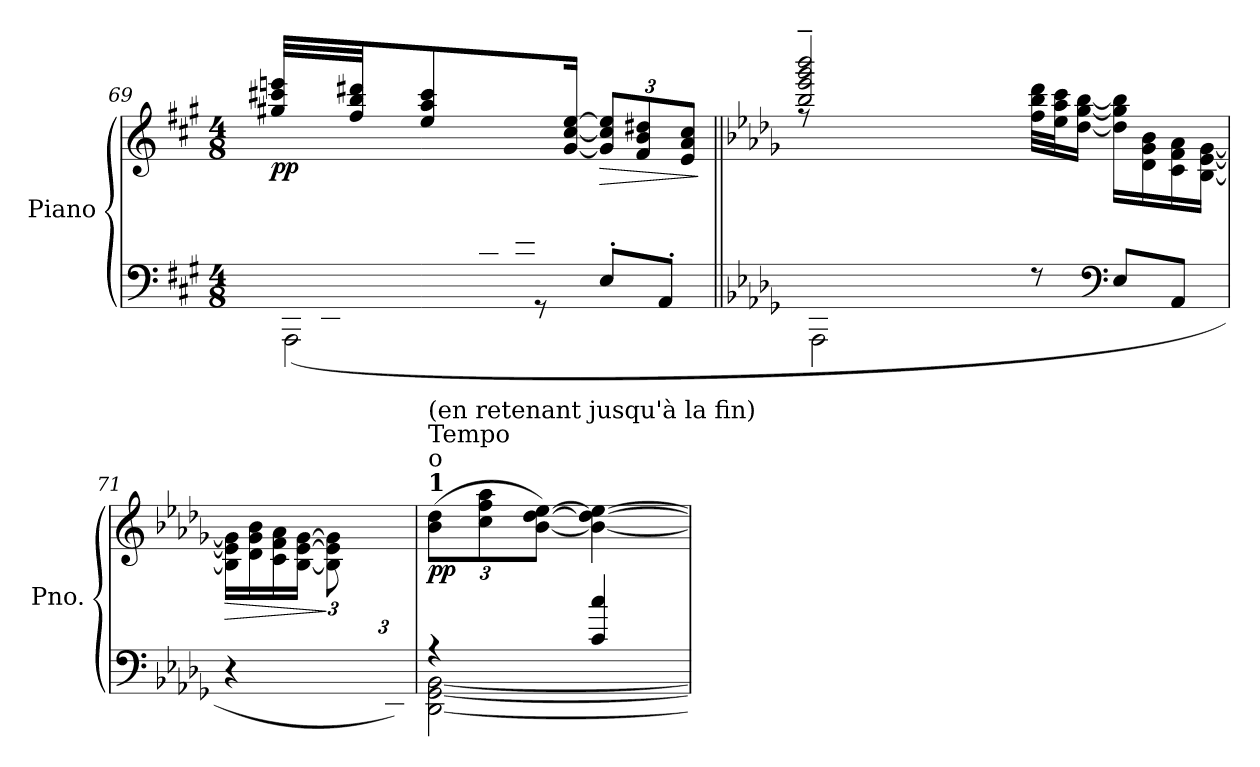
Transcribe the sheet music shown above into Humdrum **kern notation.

**kern	**kern	**dynam
*part1	*part1	*part1
*staff2	*staff1	*staff1/2
*I"Piano	*	*
*I'Pno.	*	*
*clefF4	*clefG2	*
*k[f#c#g#]	*k[f#c#g#]	*
*M4/8	*M4/8	*
=69	=69	=69
*^	*	*
!	!	!	!LO:DY:b
64AAA/LLLLyy	(>2AAA\	32gg#X/ 32ccc#X/ 32eeen/LLL	pp
64EEn/	.	.	.
64AA/	.	32ff#/ 32bb/ 32ddd#X/JJ	.
64C#X/	.	.	.
64En/	.	8ee/ 8aa/ 8ccc#/	.
64A/	.	.	.
64c#X/	.	.	.
64en/JJJJ	.	.	.
8rGG	.	.	.
.	.	[16g#/ [16cc#/ [16ee/Jk	.
*	*	*Xbrackettup	*
!	!	!	!LO:HP:b
8E'/L	.	12g#/] 12cc#/] 12ee/]L	>
.	.	12f#/ 12b/ 12dd#X/	.
8AA'/J	.	.	.
.	.	12e/ 12a/ 12cc#/J	.
*v	*v	*	*
.	.	]
!!LO:PB:g=z
=70||	=70||	=70||
*k[b-e-a-d-g-]	*k[b-e-a-d-g-]	*
*^	*^	*
64AAA-/LLLLyy	2AAA-\	2bb-/~ 2eee-/~ 2ggg-/~ 2bbb-/~	8rff	.
64AA-/	.	.	.	.
64E-/	.	.	.	.
64G-/	.	.	.	.
64B-/	.	.	.	.
*clefG2	*	*	*	*
64e-/	.	.	.	.
64g-/	.	.	.	.
64b-/JJJJ	.	.	.	.
8r	.	.	32ff\ 32bb-\ 32ddd-\LLL	.
.	.	.	32ee-\ 32aa-\ 32ccc\J	.
.	.	.	[16dd-\ [16gg-\ [16bb-\JJ	.
*clefF4	*	*	*	*
8E-/L	.	.	16dd-\] 16gg-\] 16bb-\]LL	.
.	.	.	16d-\ 16g-\ 16b-\	.
8AA-/J	.	.	16c\ 16f\ 16a-\	.
.	.	.	[16B-\ [16e-\ [16g-\JJ	.
=71	=71	=71	=71	=71
!	!	!	!	!LO:HP:b
*	*	*v	*v	*
3ryy	4r	16B-\] 16e-\] 16g-\]LL	>
.	.	16d-\ 16g-\ 16b-\	.
.	.	16c\ 16f\ 16a-\	.
.	.	[16B-\ [16e-\ [16g-\JJ	.
.	4ryy	12B-\] 12e-\] 12g-\]L	]
*clefG2	*	*	*
12d-/ 12g-/ 12b-/	.	6ryy	.
12c/ 12f/ 12a-/J)	.	.	.
=72	=72	=72	=72
!	!	!LO:TX:a:B:t=1	!
!	!	!LO:TX:a:t=o	!
!	!	!LO:TX:a:t=Tempo	!
!	!	!LO:TX:a:t=(en retenant jusqu'à la fin)	!
!	!	!	!LO:DY:b
4rff	[2B-\ [2e-\ [2g-\	(12b-\ 12dd-\L	pp
.	.	12cc\ 12ff\ 12aa-\	.
.	.	[12b-\ [12dd-\ [12ee-\J)	.
4aa-/ 4aaa-/	.	4b-\_ 4dd-\_ 4ee-\_	.
*v	*v	*	*
=	=	=
*-	*-	*-
